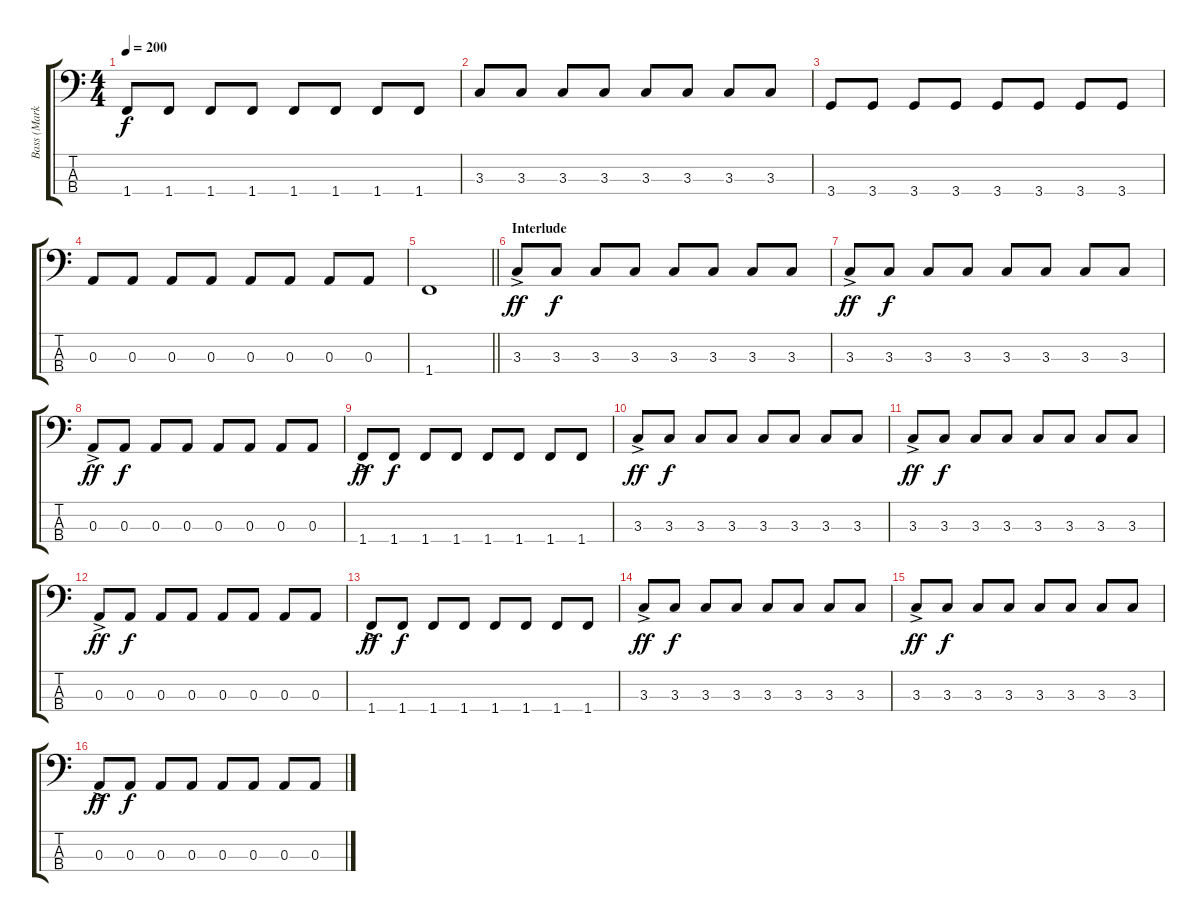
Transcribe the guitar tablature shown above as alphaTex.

\track ("Bass (Mark)" "Bass (Mark") {instrument electricbasspick}
\staff {score tabs}
\tuning (G2 D2 A1 E1) {hide}
\ts (4 4)
\tempo 200
\clef f4
\ks c
1.4.8{dy f} 1.4.8 1.4.8 1.4.8 1.4.8 1.4.8 1.4.8 1.4.8 |
3.3.8 3.3.8 3.3.8 3.3.8 3.3.8 3.3.8 3.3.8 3.3.8 |
3.4.8 3.4.8 3.4.8 3.4.8 3.4.8 3.4.8 3.4.8 3.4.8 |
0.3.8 0.3.8 0.3.8 0.3.8 0.3.8 0.3.8 0.3.8 0.3.8 |
\barLineRight lightlight
1.4.1 |
\section ("" "Interlude")
3.3{ac}.8{dy ff volume 16} 3.3.8{dy f} 3.3.8 3.3.8 3.3.8 3.3.8 3.3.8 3.3.8 |
3.3{ac}.8{dy ff} 3.3.8{dy f} 3.3.8 3.3.8 3.3.8 3.3.8 3.3.8 3.3.8 |
0.3{ac}.8{dy ff} 0.3.8{dy f} 0.3.8 0.3.8 0.3.8 0.3.8 0.3.8 0.3.8 |
1.4{ac}.8{dy ff} 1.4.8{dy f} 1.4.8 1.4.8 1.4.8 1.4.8 1.4.8 1.4.8 |
3.3{ac}.8{dy ff} 3.3.8{dy f} 3.3.8 3.3.8 3.3.8 3.3.8 3.3.8 3.3.8 |
3.3{ac}.8{dy ff} 3.3.8{dy f} 3.3.8 3.3.8 3.3.8 3.3.8 3.3.8 3.3.8 |
0.3{ac}.8{dy ff} 0.3.8{dy f} 0.3.8 0.3.8 0.3.8 0.3.8 0.3.8 0.3.8 |
1.4{ac}.8{dy ff} 1.4.8{dy f} 1.4.8 1.4.8 1.4.8 1.4.8 1.4.8 1.4.8 |
3.3{ac}.8{dy ff} 3.3.8{dy f} 3.3.8 3.3.8 3.3.8 3.3.8 3.3.8 3.3.8 |
3.3{ac}.8{dy ff} 3.3.8{dy f} 3.3.8 3.3.8 3.3.8 3.3.8 3.3.8 3.3.8 |
0.3{ac}.8{dy ff} 0.3.8{dy f} 0.3.8 0.3.8 0.3.8 0.3.8 0.3.8 0.3.8
